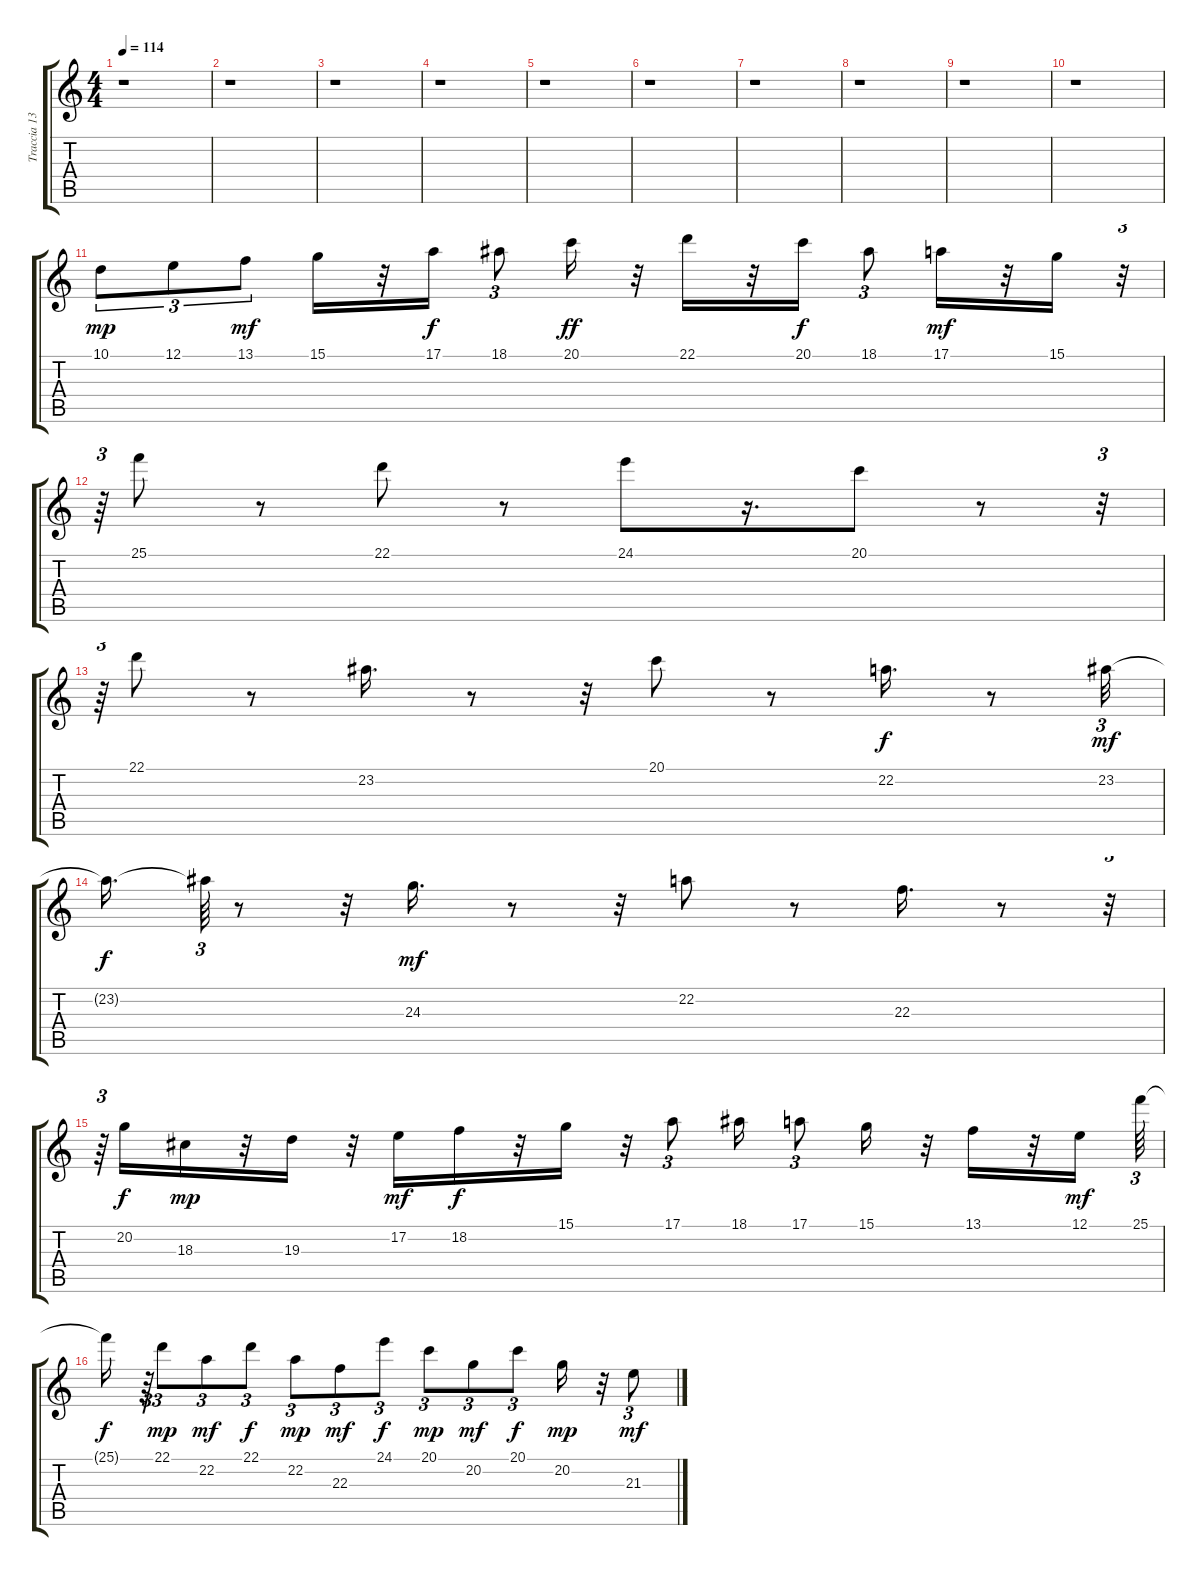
\track ("Traccia 13" "Traccia 13") {instrument panflute}
\staff {score tabs}
\tuning (E4 B3 G3 D3 A2 E2) {hide}
\ts (4 4)
\tempo 114
\clef g2
\ks c
r.1{dy mp} |
r.1 |
r.1 |
r.1 |
r.1 |
r.1 |
r.1 |
r.1 |
r.1 |
r.1 |
10.1.8{tu (3 2)} 12.1.8{tu (3 2)} 13.1.8{tu (3 2) dy mf} 15.1.16 r.32 17.1.16{dy f} 18.1.8{tu (3 2)} 20.1.16{dy ff} r.32 22.1.16 r.32 20.1.16{dy f} 18.1.8{tu (3 2)} 17.1.16{dy mf} r.32 15.1.16 r.32{tu (3 2)} |
r.64{tu (3 2)} 25.1.8 r.8 22.1.8 r.8 24.1.8 r.16{d} 20.1.8 r.8 r.32{tu (3 2)} |
r.64{tu (3 2)} 22.1.8 r.8 23.2.16{d} r.8 r.32 20.1.8 r.8 22.2.16{d dy f} r.8 23.2.32{tu (3 2) dy mf} |
23.2{t}.16{d dy f} 23.2{t}.64{tu (3 2)} r.8 r.32 24.3.16{d dy mf} r.8 r.32 22.2.8 r.8 22.3.16{d} r.8 r.32{tu (3 2)} |
r.64{tu (3 2)} 20.2.16{dy f} 18.3.16{dy mp} r.32 19.3.16 r.32 17.2.16{dy mf} 18.2.16{dy f} r.32 15.1.16 r.32 17.1.8{tu (3 2)} 18.1.16 17.1.8{tu (3 2)} 15.1.16 r.32 13.1.16 r.32 12.1.16{dy mf} 25.1.64{tu (3 2)} |
25.1{t}.16{dy f} r.64{tu (3 2)} 22.1.8{tu (3 2) dy mp} 22.2.8{tu (3 2) dy mf} 22.1.8{tu (3 2) dy f} 22.2.8{tu (3 2) dy mp} 22.3.8{tu (3 2) dy mf} 24.1.8{tu (3 2) dy f} 20.1.8{tu (3 2) dy mp} 20.2.8{tu (3 2) dy mf} 20.1.8{tu (3 2) dy f} 20.2.16{dy mp} r.32 21.3.8{tu (3 2) dy mf}
